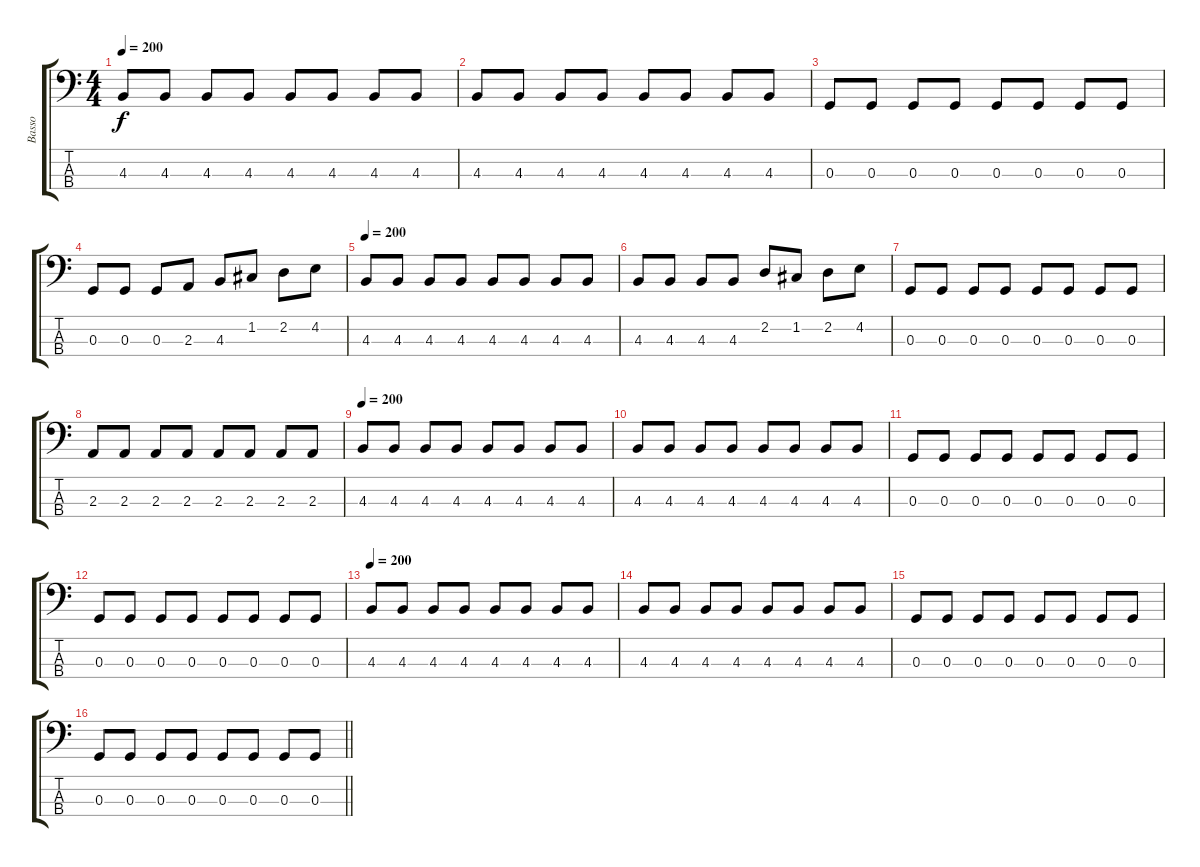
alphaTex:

\track ("Basso" "Basso") {instrument electricbassfinger}
\staff {score tabs}
\tuning (F2 C2 G1 D1) {hide}
\ts (4 4)
\tempo 200
\clef f4
\ks c
4.3.8{dy f} 4.3.8 4.3.8 4.3.8 4.3.8 4.3.8 4.3.8 4.3.8 |
4.3.8 4.3.8 4.3.8 4.3.8 4.3.8 4.3.8 4.3.8 4.3.8 |
0.3.8 0.3.8 0.3.8 0.3.8 0.3.8 0.3.8 0.3.8 0.3.8 |
0.3.8 0.3.8 0.3.8 2.3.8 4.3.8 1.2.8 2.2.8 4.2.8 |
\tempo 200
4.3.8 4.3.8 4.3.8 4.3.8 4.3.8 4.3.8 4.3.8 4.3.8 |
4.3.8 4.3.8 4.3.8 4.3.8 2.2.8 1.2.8 2.2.8 4.2.8 |
0.3.8 0.3.8 0.3.8 0.3.8 0.3.8 0.3.8 0.3.8 0.3.8 |
2.3.8 2.3.8 2.3.8 2.3.8 2.3.8 2.3.8 2.3.8 2.3.8 |
\tempo 200
4.3.8 4.3.8 4.3.8 4.3.8 4.3.8 4.3.8 4.3.8 4.3.8 |
4.3.8 4.3.8 4.3.8 4.3.8 4.3.8 4.3.8 4.3.8 4.3.8 |
0.3.8 0.3.8 0.3.8 0.3.8 0.3.8 0.3.8 0.3.8 0.3.8 |
0.3.8 0.3.8 0.3.8 0.3.8 0.3.8 0.3.8 0.3.8 0.3.8 |
\tempo 200
4.3.8 4.3.8 4.3.8 4.3.8 4.3.8 4.3.8 4.3.8 4.3.8 |
4.3.8 4.3.8 4.3.8 4.3.8 4.3.8 4.3.8 4.3.8 4.3.8 |
0.3.8 0.3.8 0.3.8 0.3.8 0.3.8 0.3.8 0.3.8 0.3.8 |
\barLineRight lightlight
0.3.8 0.3.8 0.3.8 0.3.8 0.3.8 0.3.8 0.3.8 0.3.8
